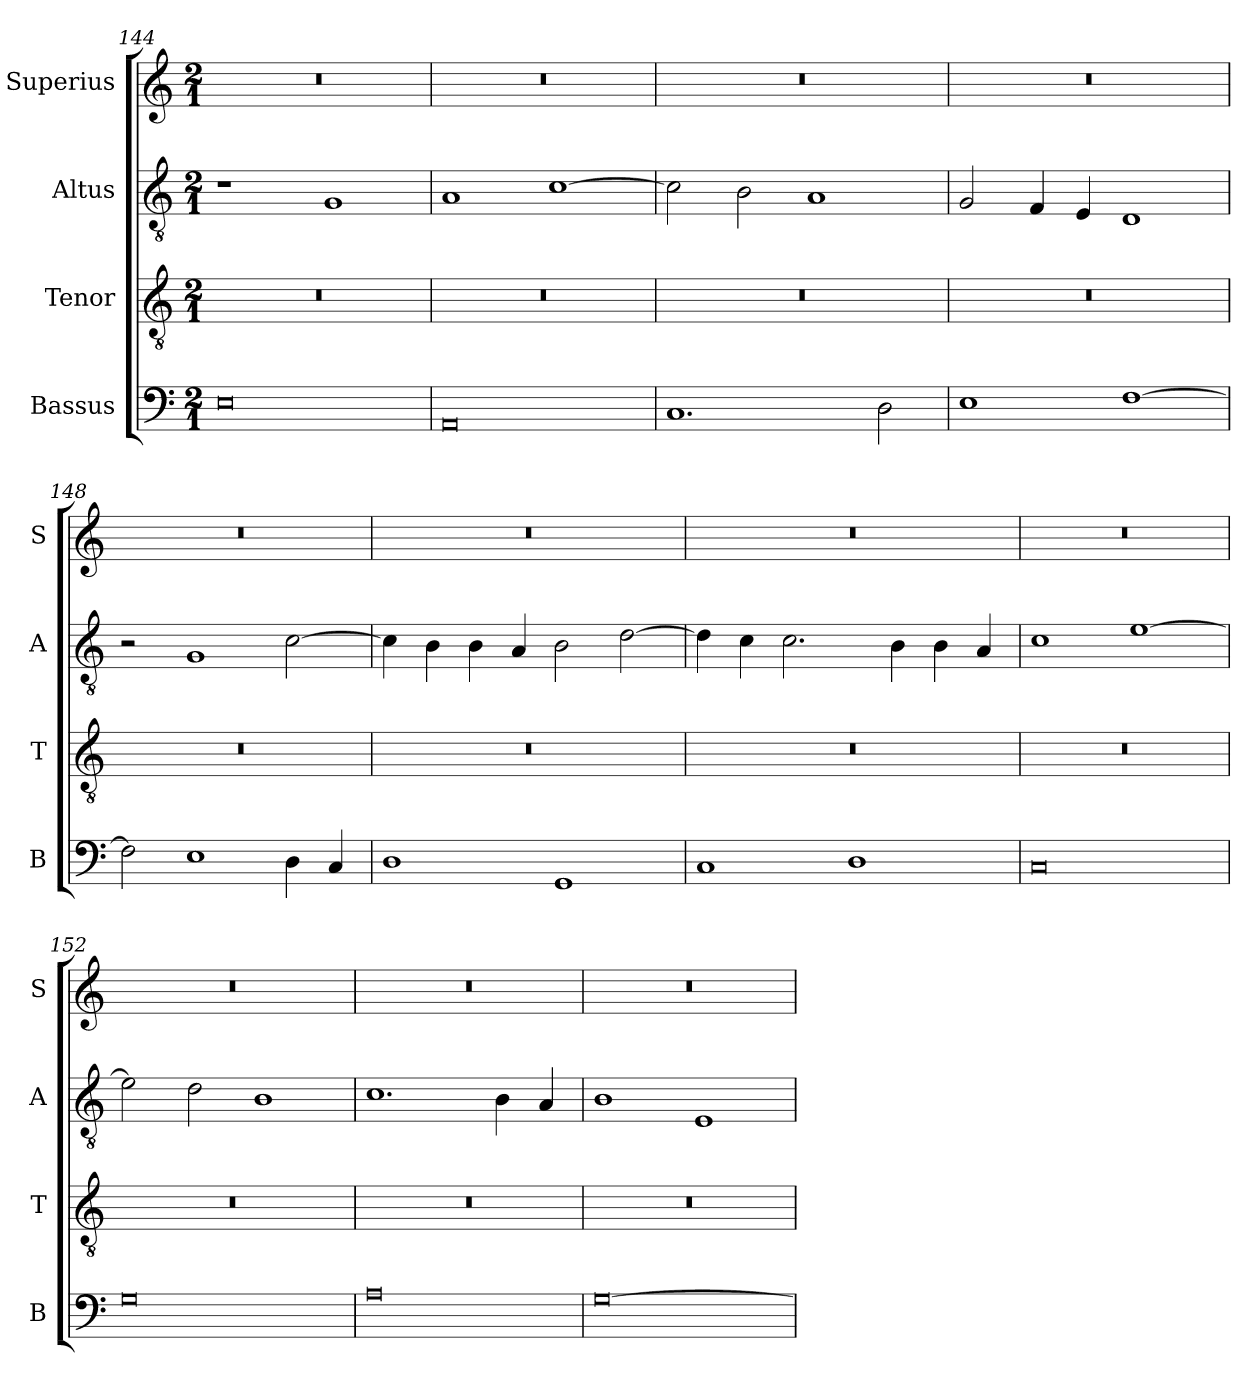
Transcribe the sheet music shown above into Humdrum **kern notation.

**kern	**kern	**kern	**kern
*part4	*part3	*part2	*part1
*staff4	*staff3	*staff2	*staff1
*I"Bassus	*I"Tenor	*I"Altus	*I"Superius
*I'B	*I'T	*I'A	*I'S
*clefF4	*clefGv2	*clefGv2	*clefG2
*k[]	*k[]	*k[]	*k[]
*M2/1	*M2/1	*M2/1	*M2/1
=144	=144	=144	=144
0E	0r	1r	0r
.	.	1G	.
=145	=145	=145	=145
0AA	0r	1A	0r
.	.	[1c	.
=146	=146	=146	=146
1.C	0r	2c\]	0r
.	.	2B\	.
.	.	1A	.
2D\	.	.	.
=147	=147	=147	=147
1E	0r	2G/	0r
.	.	4F/	.
.	.	4E/	.
[1F	.	1D	.
=148	=148	=148	=148
2F\]	0r	2r	0r
1E	.	1G	.
4D\	.	[2c\	.
4C/	.	.	.
=149	=149	=149	=149
1D	0r	4c\]	0r
.	.	4B\	.
.	.	4B\	.
.	.	4A/	.
1GG	.	2B\	.
.	.	[2d\	.
=150	=150	=150	=150
1C	0r	4d\]	0r
.	.	4c\	.
.	.	2.c\	.
1D	.	.	.
.	.	4B\	.
.	.	4B\	.
.	.	4A/	.
=151	=151	=151	=151
0C	0r	1c	0r
.	.	[1e	.
=152	=152	=152	=152
0G	0r	2e\]	0r
.	.	2d\	.
.	.	1B	.
=153	=153	=153	=153
0A	0r	1.c	0r
.	.	4B\	.
.	.	4A/	.
=154	=154	=154	=154
[0G	0r	1B	0r
.	.	1E	.
=	=	=	=
*-	*-	*-	*-
